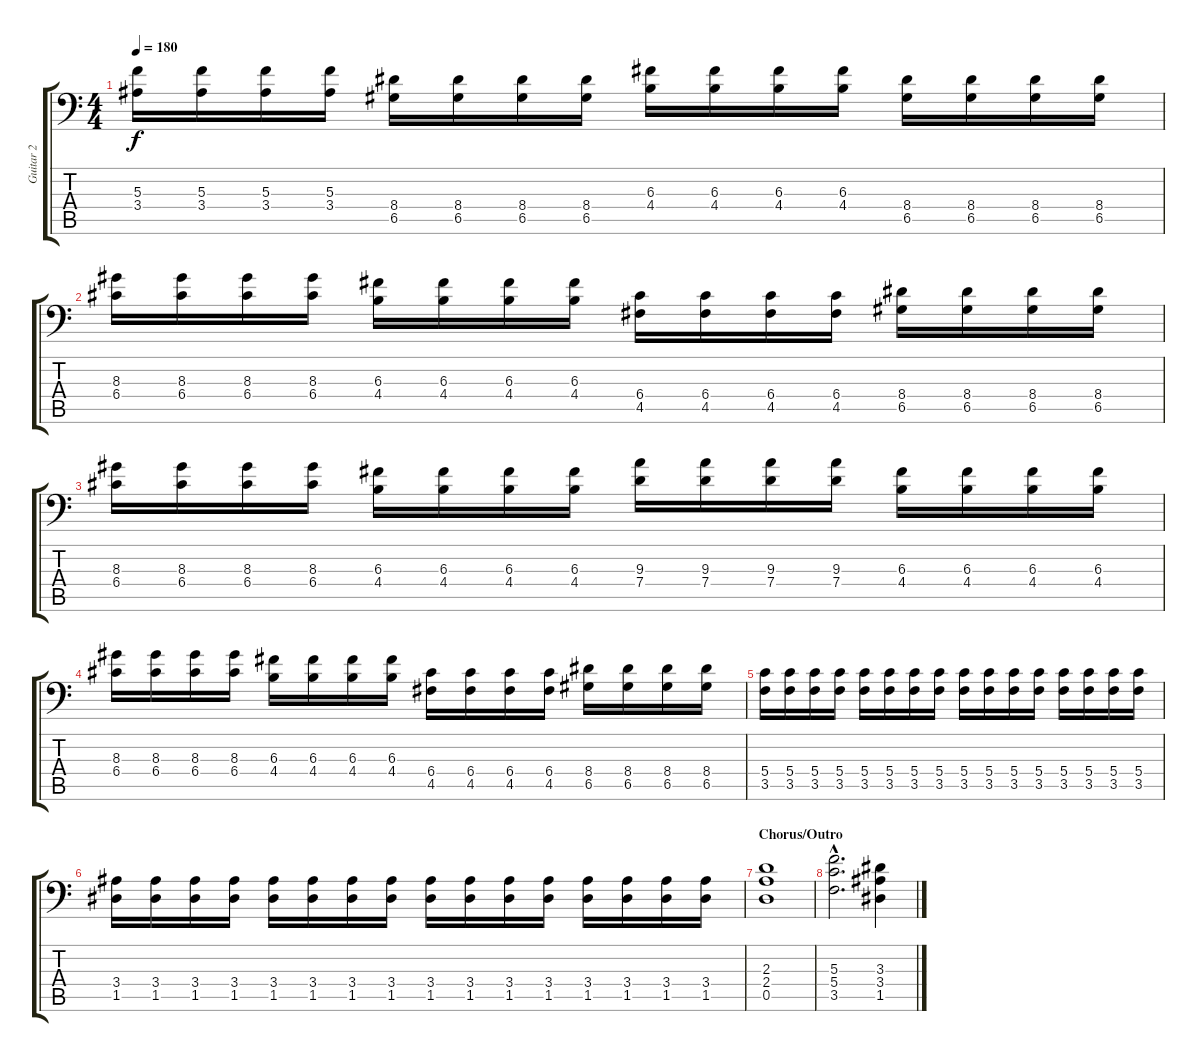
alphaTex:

\track ("Guitar 2" "Guitar 2") {instrument distortionguitar}
\staff {score tabs}
\tuning (A3 E3 C3 G2 D2 A1) {hide}
\ts (4 4)
\tempo 180
\clef f4
\ks c
(5.3 3.4).16{dy f} (5.3 3.4).16 (5.3 3.4).16 (5.3 3.4).16 (8.4 6.5).16 (8.4 6.5).16 (8.4 6.5).16 (8.4 6.5).16 (6.3 4.4).16 (6.3 4.4).16 (6.3 4.4).16 (6.3 4.4).16 (8.4 6.5).16 (8.4 6.5).16 (8.4 6.5).16 (8.4 6.5).16 |
(8.3 6.4).16 (8.3 6.4).16 (8.3 6.4).16 (8.3 6.4).16 (6.3 4.4).16 (6.3 4.4).16 (6.3 4.4).16 (6.3 4.4).16 (6.4 4.5).16 (6.4 4.5).16 (6.4 4.5).16 (6.4 4.5).16 (8.4 6.5).16 (8.4 6.5).16 (8.4 6.5).16 (8.4 6.5).16 |
(8.3 6.4).16 (8.3 6.4).16 (8.3 6.4).16 (8.3 6.4).16 (6.3 4.4).16 (6.3 4.4).16 (6.3 4.4).16 (6.3 4.4).16 (9.3 7.4).16 (9.3 7.4).16 (9.3 7.4).16 (9.3 7.4).16 (6.3 4.4).16 (6.3 4.4).16 (6.3 4.4).16 (6.3 4.4).16 |
(8.3 6.4).16 (8.3 6.4).16 (8.3 6.4).16 (8.3 6.4).16 (6.3 4.4).16 (6.3 4.4).16 (6.3 4.4).16 (6.3 4.4).16 (6.4 4.5).16 (6.4 4.5).16 (6.4 4.5).16 (6.4 4.5).16 (8.4 6.5).16 (8.4 6.5).16 (8.4 6.5).16 (8.4 6.5).16 |
(5.4 3.5).16 (5.4 3.5).16 (5.4 3.5).16 (5.4 3.5).16 (5.4 3.5).16 (5.4 3.5).16 (5.4 3.5).16 (5.4 3.5).16 (5.4 3.5).16 (5.4 3.5).16 (5.4 3.5).16 (5.4 3.5).16 (5.4 3.5).16 (5.4 3.5).16 (5.4 3.5).16 (5.4 3.5).16 |
(3.4 1.5).16 (3.4 1.5).16 (3.4 1.5).16 (3.4 1.5).16 (3.4 1.5).16 (3.4 1.5).16 (3.4 1.5).16 (3.4 1.5).16 (3.4 1.5).16 (3.4 1.5).16 (3.4 1.5).16 (3.4 1.5).16 (3.4 1.5).16 (3.4 1.5).16 (3.4 1.5).16 (3.4 1.5).16 |
\section ("" "Chorus/Outro")
(2.3 2.4 0.5).1 |
(5.3{hac} 5.4{hac} 3.5{hac}).2{d} (3.3 3.4 1.5).4
